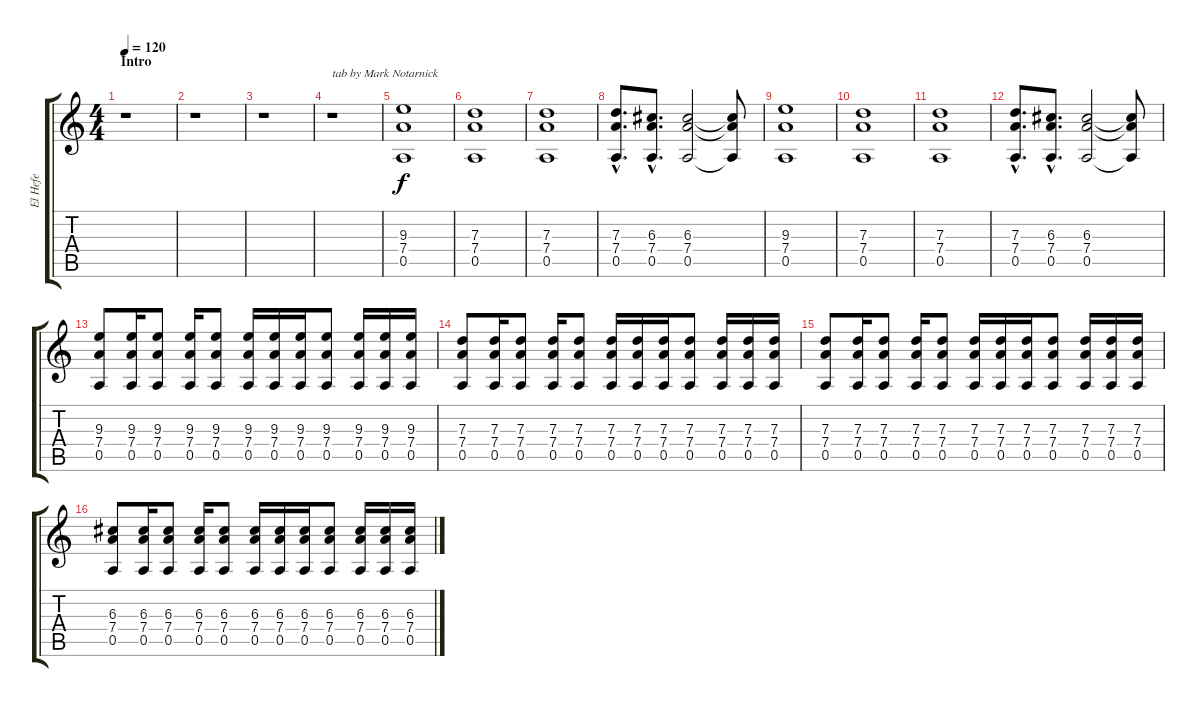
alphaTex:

\track ("El Hefe" "El Hefe") {instrument overdrivenguitar}
\staff {score tabs}
\tuning (E4 B3 G3 D3 A2 E2) {hide}
\ts (4 4)
\section ("" "Intro")
\tempo 120
\tempo 110
\tempo 120
\clef g2
\ks c
r.1{dy f instrument overdrivenguitar} |
r.1 |
r.1 |
r.1{txt "tab by Mark Notarnick"} |
(9.3 7.4 0.5).1 |
(7.3 7.4 0.5).1 |
(7.3 7.4 0.5).1 |
(7.3{hac} 7.4{hac} 0.5{hac}).8{d} (6.3{hac} 7.4{hac} 0.5{hac}).8{d} (6.3 7.4 0.5).2 (6.3{t} 7.4{t} 0.5{t}).8 |
(9.3 7.4 0.5).1 |
(7.3 7.4 0.5).1 |
(7.3 7.4 0.5).1 |
(7.3{hac} 7.4{hac} 0.5{hac}).8{d} (6.3{hac} 7.4{hac} 0.5{hac}).8{d} (6.3 7.4 0.5).2 (6.3{t} 7.4{t} 0.5{t}).8 |
(9.3 7.4 0.5).8{volume 10 instrument electricguitarmuted} (9.3 7.4 0.5).16 (9.3 7.4 0.5).8 (9.3 7.4 0.5).16 (9.3 7.4 0.5).8 (9.3 7.4 0.5).16 (9.3 7.4 0.5).16 (9.3 7.4 0.5).16 (9.3 7.4 0.5).8 (9.3 7.4 0.5).16 (9.3 7.4 0.5).16 (9.3 7.4 0.5).16 |
(7.3 7.4 0.5).8 (7.3 7.4 0.5).16 (7.3 7.4 0.5).8 (7.3 7.4 0.5).16 (7.3 7.4 0.5).8 (7.3 7.4 0.5).16 (7.3 7.4 0.5).16 (7.3 7.4 0.5).16 (7.3 7.4 0.5).8 (7.3 7.4 0.5).16 (7.3 7.4 0.5).16 (7.3 7.4 0.5).16 |
(7.3 7.4 0.5).8 (7.3 7.4 0.5).16 (7.3 7.4 0.5).8 (7.3 7.4 0.5).16 (7.3 7.4 0.5).8 (7.3 7.4 0.5).16 (7.3 7.4 0.5).16 (7.3 7.4 0.5).16 (7.3 7.4 0.5).8 (7.3 7.4 0.5).16 (7.3 7.4 0.5).16 (7.3 7.4 0.5).16 |
(6.3 7.4 0.5).8 (6.3 7.4 0.5).16 (6.3 7.4 0.5).8 (6.3 7.4 0.5).16 (6.3 7.4 0.5).8 (6.3 7.4 0.5).16 (6.3 7.4 0.5).16 (6.3 7.4 0.5).16 (6.3 7.4 0.5).8 (6.3 7.4 0.5).16 (6.3 7.4 0.5).16 (6.3 7.4 0.5).16
